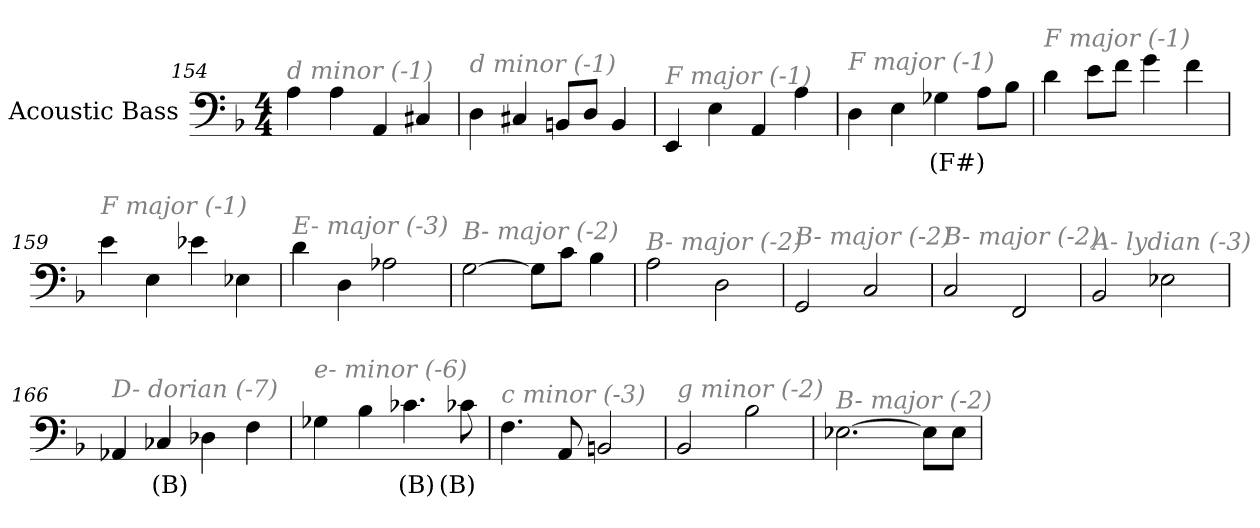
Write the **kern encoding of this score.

**kern	**text
*part1	*part1
*staff1	*staff1
*I"Acoustic Bass	*
*clefF4	*
*ITrd7c12	*
*k[b-]	*
*F:	*
*M4/4	*
=154	=154
!LO:TX:i:color=#808080:t=d minor (-1)	!
4AA	.
4AA	.
4AAA	.
4CC#X	.
=155	=155
!LO:TX:i:color=#808080:t=d minor (-1)	!
4DD	.
4CC#X	.
8BBBnL	.
8DDJ	.
4BBB	.
=156	=156
!LO:TX:i:color=#808080:t=F major (-1)	!
4EEE	.
4EE	.
4AAA	.
4AA	.
=157	=157
!LO:TX:i:color=#808080:t=F major (-1)	!
4DD	.
4EE	.
4GG-Xi	(F#)
8AAL	.
8BB-J	.
=158	=158
!LO:TX:i:color=#808080:t=F major (-1)	!
4D	.
8EL	.
8FJ	.
4G	.
4F	.
=159	=159
!LO:TX:i:color=#808080:t=F major (-1)	!
4E	.
4EE	.
4E-X	.
4EE-X	.
=160	=160
!LO:TX:i:color=#808080:t=E- major (-3)	!
4D	.
4DD	.
2AA-X	.
=161	=161
!LO:TX:i:color=#808080:t=B- major (-2)	!
[2GG	.
8GGL]	.
8CJ	.
4BB-	.
=162	=162
!LO:TX:i:color=#808080:t=B- major (-2)	!
2AA	.
2DD	.
=163	=163
!LO:TX:i:color=#808080:t=B- major (-2)	!
2GGG	.
2CC	.
=164	=164
!LO:TX:i:color=#808080:t=B- major (-2)	!
2CC	.
2FFF	.
=165	=165
!LO:TX:i:color=#808080:t=A- lydian (-3)	!
2BBB-	.
2EE-X	.
=166	=166
!LO:TX:i:color=#808080:t=D- dorian (-7)	!
4AAA-X	.
4CC-Xi	(B)
4DD-X	.
4FF	.
=167	=167
!LO:TX:i:color=#808080:t=e- minor (-6)	!
4GG-X	.
4BB-	.
4.C-Xi	(B)
8C-Xi	(B)
=168	=168
!LO:TX:i:color=#808080:t=c minor (-3)	!
4.FF	.
8AAA	.
2BBBn	.
=169	=169
!LO:TX:i:color=#808080:t=g minor (-2)	!
2BBB-	.
2BB-	.
=170	=170
!LO:TX:i:color=#808080:t=B- major (-2)	!
[2.EE-X	.
8EE-L]	.
8EE-J	.
=	=
*-	*-
